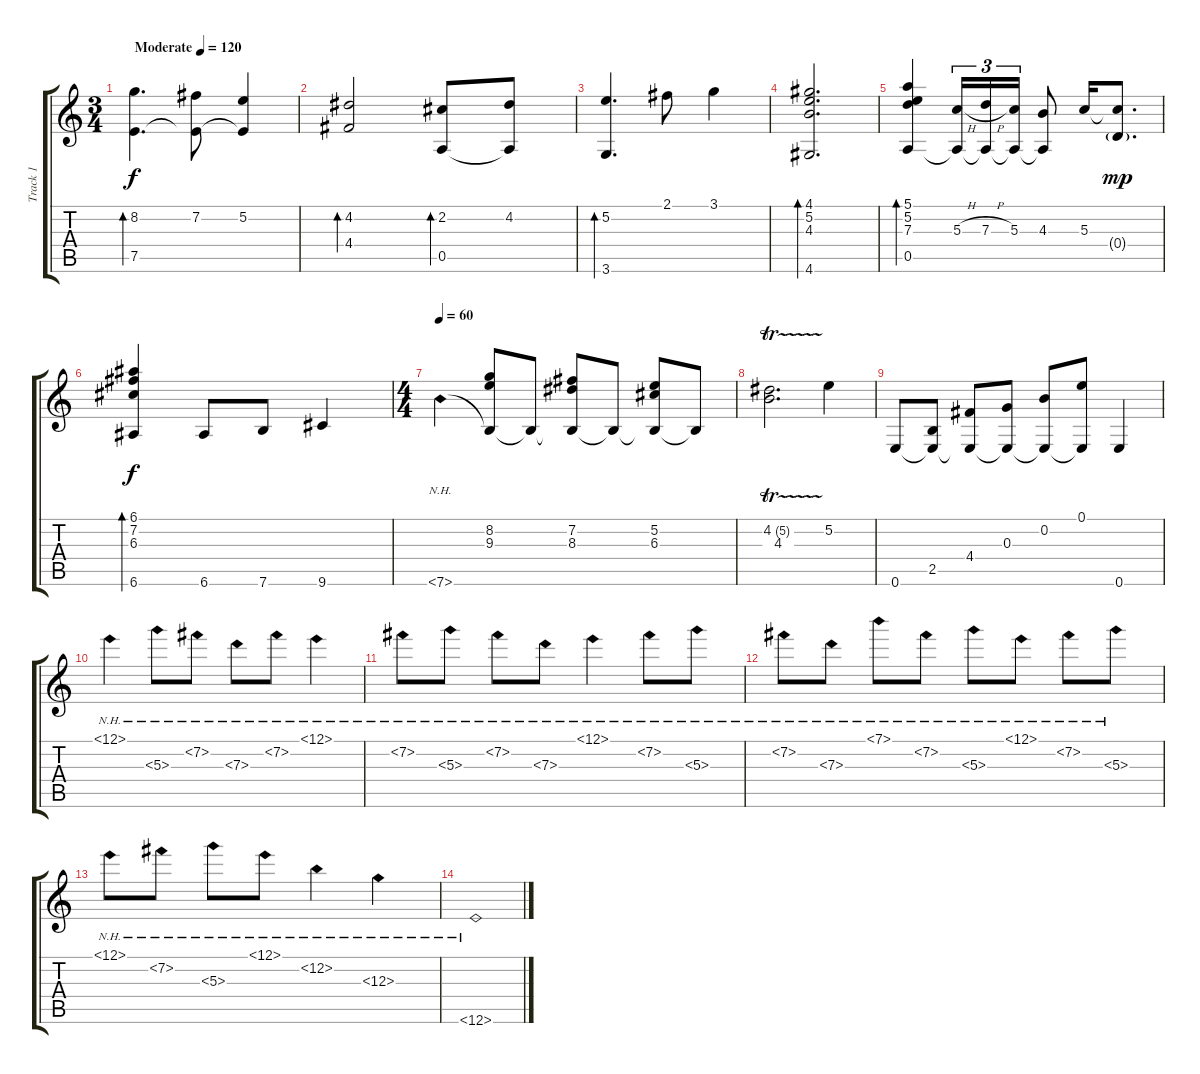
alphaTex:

\track ("Track 1" "Track 1") {instrument acousticguitarnylon}
\staff {score tabs}
\tuning (E4 B3 G3 D3 A2 E2) {hide}
\ts (3 4)
\tempo (120 "Moderate")
\clef g2
\ks c
(8.2 7.5).4{d bd 480 dy f instrument acousticguitarnylon} (7.2 7.5{t}).8 (5.2 7.5{t}).4 |
(4.2 4.4).2{bd 480} (2.2 0.5).8{bd 480} (4.2 0.5{t}).8 |
(5.2 3.6).4{d bd 480} 2.1.8 3.1.4 |
(4.1 5.2 4.3 4.6).2{d bd 480} |
(5.1 5.2 7.3 0.5).4{bd 240} (5.3{h} 0.5{t}).16{tu (3 2)} (7.3{h} 0.5{t}).16{tu (3 2)} (5.3 0.5{t}).16{tu (3 2)} (4.3 0.5{t}).8 5.3.16 (5.3{t} 0.4{g}).8{d dy mp} |
(6.1 7.2 6.3 6.6).4{bd 240 dy f} 6.6.8 7.6.8 9.6.4 |
\ts (4 4)
\tempo 60
7.6{nh}.4 (8.2 9.3 7.6{t}).8 7.6{t}.8 (7.2 8.3 7.6{t}).8 7.6{t}.8 (5.2 6.3 7.6{t}).8 7.6{t}.8 |
(4.2{tr (5 32)} 4.3).2{d} 5.2.4 |
0.6.8 (2.5 0.6{t}).8 (4.4 0.6{t}).8 (0.3 0.6{t}).8 (0.2 0.6{t}).8 (0.1 0.6{t}).8 0.6.4 |
12.1{nh}.4 5.3{nh}.8 7.2{nh}.8 7.3{nh}.8 7.2{nh}.8 12.1{nh}.4 |
7.2{nh}.8 5.3{nh}.8 7.2{nh}.8 7.3{nh}.8 12.1{nh}.4 7.2{nh}.8 5.3{nh}.8 |
7.2{nh}.8 7.3{nh}.8 7.1{nh}.8 7.2{nh}.8 5.3{nh}.8 12.1{nh}.8 7.2{nh}.8 5.3{nh}.8 |
12.1{nh}.8 7.2{nh}.8 5.3{nh}.8 12.1{nh}.8 12.2{nh}.4 12.3{nh}.4 |
12.6{nh}.1
